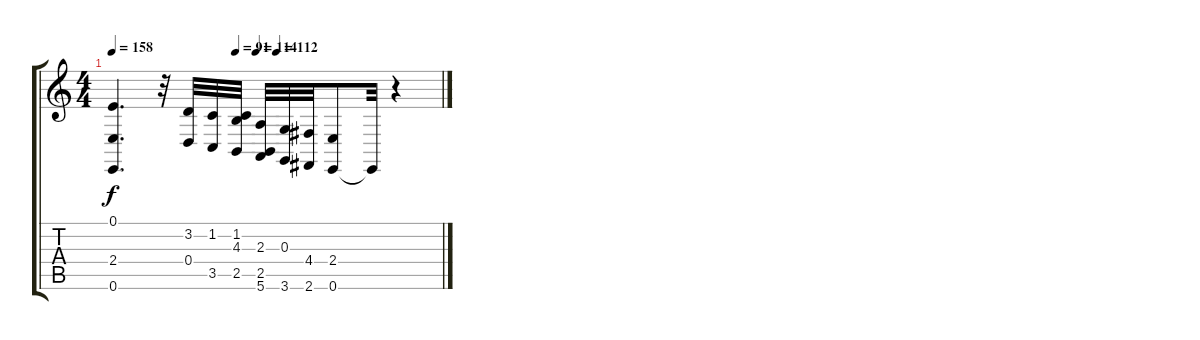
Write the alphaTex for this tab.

\track "" {instrument acousticgrandpiano}
\staff {score tabs}
\tuning (E4 B3 G3 D3 A2 E2) {hide}
\ts (4 4)
\tempo 158
\tempo (91 0.375)
\tempo (114 0.4375)
\tempo (112 0.5)
\clef g2
\ks c
(0.1{t} 2.4{t} 0.6{t}).4{d txt "" dy f} r.32 (3.2 0.4).32 (1.2 3.5).32 (1.2 4.3 2.5).32 (2.3 2.5 5.6).32 (0.3 3.6).32 (4.4 2.6).32 (2.4 0.6).8 0.6{t}.32 r.4
